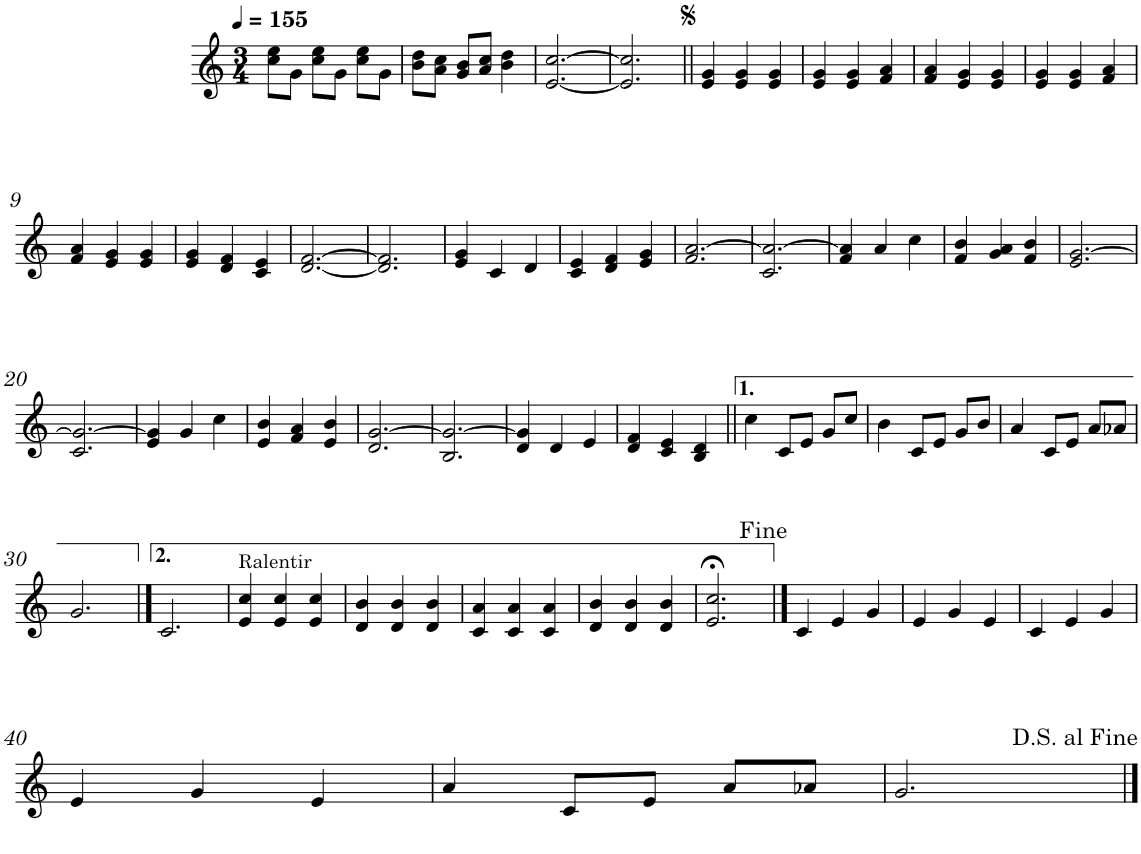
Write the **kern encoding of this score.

**kern
*part1
*staff1
*I"Accordéon
*I'Acc
*clefG2
*k[]
*M3/4
*MM155
=1
8cc\ 8ee\L
8g\J
8cc\ 8ee\L
8g\J
8cc\ 8ee\L
8g\J
=2
8b\ 8dd\L
8a\ 8cc\J
8g/ 8b/L
8a/ 8cc/J
4b\ 4dd\
=3
[2.e/ [2.cc/
=4
2.e/] 2.cc/]
=5||
4e/ 4g/
4e/ 4g/
4e/ 4g/
=6
4e/ 4g/
4e/ 4g/
4f/ 4a/
=7
4f/ 4a/
4e/ 4g/
4e/ 4g/
=8
4e/ 4g/
4e/ 4g/
4f/ 4a/
!!LO:LB:g=z
=9
4f/ 4a/
4e/ 4g/
4e/ 4g/
=10
4e/ 4g/
4d/ 4f/
4c/ 4e/
=11
[2.d/ [2.f/
=12
2.d/] 2.f/]
=13
4e/ 4g/
4c/
4d/
=14
4c/ 4e/
4d/ 4f/
4e/ 4g/
=15
2.f/ [2.a/
=16
2.c/ 2.a/_
=17
4f/ 4a/]
4a/
4cc\
=18
4f/ 4b/
4g/ 4a/
4f/ 4b/
=19
2.e/ [2.g/
!!LO:LB:g=z
=20
2.c/ 2.g/_
=21
4e/ 4g/]
4g/
4cc\
=22
4e/ 4b/
4f/ 4a/
4e/ 4b/
=23
2.d/ [2.g/
=24
2.B/ 2.g/_
=25
4d/ 4g/]
4d/
4e/
=26
4d/ 4f/
4c/ 4e/
4B/ 4d/
=27||
4cc\
8c/L
8e/J
8g/L
8cc/J
=28
4b\
8c/L
8e/J
8g/L
8b/J
=29
4a/
8c/L
8e/J
8a/L
8a-X/J
!!LO:LB:g=z
=30
2.g/
==31
2.c/
=32
!LO:TX:a:t=Ralentir
4e/ 4cc/
4e/ 4cc/
4e/ 4cc/
=33
4d/ 4b/
4d/ 4b/
4d/ 4b/
=34
4c/ 4a/
4c/ 4a/
4c/ 4a/
=35
4d/ 4b/
4d/ 4b/
4d/ 4b/
=36
2.e/;< 2.cc/;<
==37
4c/
4e/
4g/
=38
4e/
4g/
4e/
=39
4c/
4e/
4g/
!!LO:LB:g=z
=40
4e/
4g/
4e/
=41
4a/
8c/L
8e/J
8a/L
8a-X/J
=42
2.g/
==
*-
